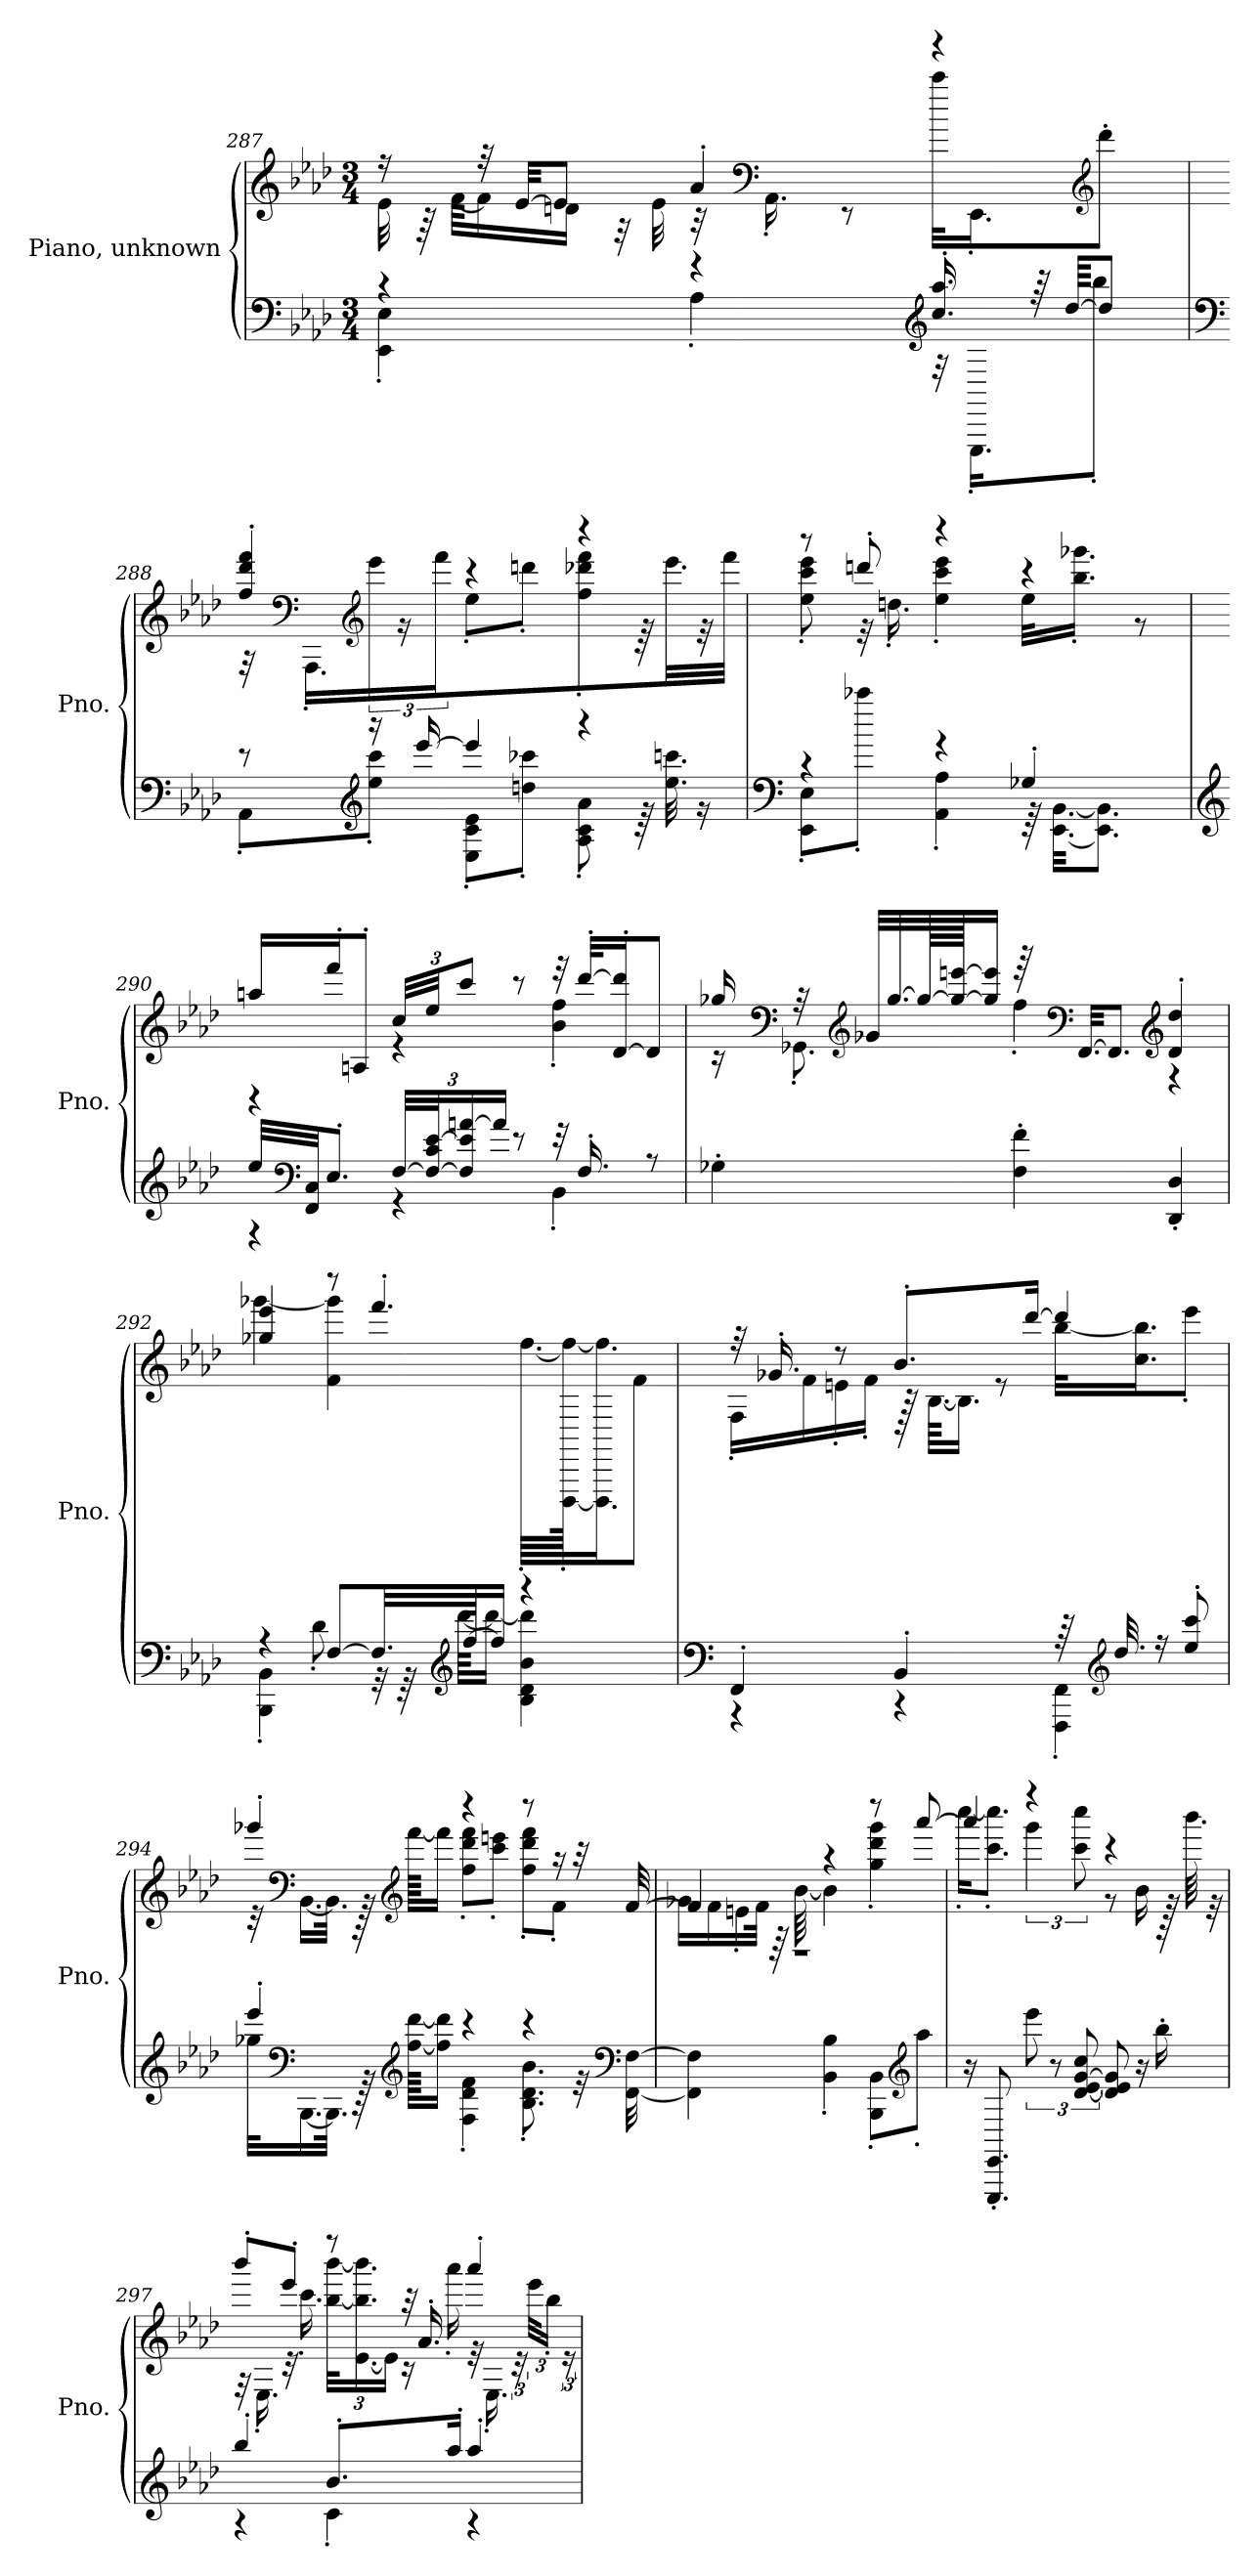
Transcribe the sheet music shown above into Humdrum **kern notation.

**kern	**kern
*part1	*part1
*staff2	*staff1
*I"Piano, unknown	*
*I'Pno.	*
!!LO:LB:g=z
*clefF4	*clefG2
*k[b-e-a-d-]	*k[b-e-a-d-]
*M3/4	*M3/4
=287	=287
*^	*^
4r	4EE-\' 4E-\'	16r	32e-\
.	.	.	64r
.	.	.	[64f\KKLL
.	.	32r	16f\]
.	.	[32e-/KKL	.
.	.	8e-/J]	16dn\JJ
.	.	.	32r
.	.	.	32e-\
4r	4A-'\	4a-'/	32r
*	*	*clefF4	*
.	.	.	16.AA-'\
.	.	.	8r
*clefG2	*	*	*
16.cc/' 16.aa-/'	32r	4r	32ccc\KLL
.	16.EEE-'\KL	.	16.EE-'\J
64r	.	.	.
[64dd-/KKKL	.	.	.
*	*	*clefG2	*
8dd-/J]	8bb-'\J	.	8ddd-'\J
=288	=288	=288	=288
*clefF4	*	*	*
8r	8AA-'\L	4ff/' 4ddd-/' 4fff/'	32r
*	*	*clefF4	*
.	.	.	16.AAA-'\LL
*clefG2	*	*clefG2	*
16r	8ee-\' 8ccc\'J	.	24eee-\JJ
.	.	.	24r
[16eee-/	.	.	.
.	.	.	24fff\
4eee-/]	8E-\' 8c\' 8e-\'L	4r	8ee-'\L
.	8ddn\' 8ccc-X\'J	.	8dddn'\J
4r	8A-\' 8c\' 8a-\'	4r	8ff\' 8ddd-X\' 8fff\'
.	64r	.	64r
.	32.ee-\ 32.cccn\	.	32.eee-\
.	16r	.	32r
.	.	.	32fff\
!!LO:LB:g=z	!!
=289	=289	=289	=289
*clefF4	*	*	*
4r	8EE-\' 8E-\'L	8r	8ee-\' 8ccc\' 8eee-\'
.	8ccc-X'\J	8dddn'/	32r
.	.	.	16.ddn'\
4r	4AA-\' 4A-\'	4r	4ee-\' 4ccc\' 4eee-\'
4G-X'/	64r	4r	32ee-\KLL
.	[32.EE-\ [32.BB-\KKL	.	.
.	.	.	16.bb-\' 16.ggg-X\'JJ
.	8.EE-\] 8.BB-\]J	.	.
.	.	.	8r
=290	=290	=290	=290
*clefG2	*	*	*
32ee-/LLL	4r	16aan/LL	4r
*clefF4	*	*	*
32FF/ 32C/JJ	.	.	.
8.E-'/J	.	16fff'/J	.
.	.	8An'/J	.
*Xbrackettup	*	*Xbrackettup	*
[48F/LLL	4r	48cc/LLL	4r
48F/_ 48c/ [48e-/J	.	48ee-/JJ	.
24F/] 24e-/] [24an/	.	12ccc/J	.
24a/JJ]	.	.	.
8r	.	8r	.
32r	4BB-'\	32r	4b-\' 4ff\'
16.F'/	.	[32ddd-'/KLL	.
.	.	[16d-/' 16ddd-/]'J	.
8r	.	8d-/J]	.
*v	*v	*	*
!!LO:LB:g=z	!!
=291	=291	=291
4G-X'\	16gg-X/	16r
*	*clefF4	*
.	32r	8.GG-X'\
*	*clefG2	*
.	32g-X/LLL	.
.	[32.gg-/	.
.	128gg-/LL_	.
.	128gg-/_ [128eeen/JJJ	.
.	16gg-/] 16eee/]JJ	.
4F\' 4f\'	64r	4ff'\
*	*clefF4	*
.	[32.FF/KKL	.
.	8.FF/J]	.
*	*clefG2	*
4DD-/' 4D-/'	4d-/' 4dd-/'	4r
=292	=292	=292
*^	*	*
4r	4BBB-\' 4BB-\'	4gg-X/ 4eee-/	[4ggg-X\
[8F/L	8d-'\	8r	4f\ 4ggg-\]
32.F/LL]	32r	4.fff'/	.
.	64r	.	.
*clefG2	*	*	*
[64ff/JK	[64ddd-\KKLL	.	.
16ff/JJ]	16ddd-\JJ_	.	.
4r	4B-\ 4d-\ 4b-\ 4ddd-\]	.	[64.ff'\LLLL
.	.	.	[128DDD-\' 128ff\_'JJK
.	.	.	16.DDD-\] 16.ff\]J
.	.	.	8f\J
!!LO:PB:g=z	!!
=293	=293	=293	=293
*clefF4	*	*	*
4FF'/	4r	32r	16F'\LL
.	.	16.g-X'/	.
.	.	.	16f\
.	.	8r	16en'\
.	.	.	16f'\JJ
4BB-'/	4r	8.b-'/L	128r
.	.	.	[64.B-\KKLL
.	.	.	16.B-\JJ]
.	.	.	8r
.	.	[16ddd-/Jk	.
64r	4FFF\' 4FF\'	4ddd-/]	[32bb-\KLL
*clefG2	*	*	*
32.dd-/	.	.	.
.	.	.	16.cc\ 16.bb-\]J
16r	.	.	.
8ee-/' 8ccc/'	.	.	8eee-'\J
=294	=294	=294	=294
4eee-'/	32gg-X\KLL	4ggg-X'/	32r
*clefF4	*	*clefF4	*
.	[16.BBB-\	.	[16.BB-\LL
.	32.BBB-\JJk]	.	32.BB-\JJk]
.	128r	.	128r
*clefG2	*	*clefG2	*
.	[128ff\ [128ddd-\KKKLL	.	[128fff\KKKLL
.	16ff\] 16ddd-\]JJ	.	16fff\JJ]
4r	4F\' 4d-\' 4f\'	4r	8ff\' 8ddd-\' 8fff\'L
.	.	.	8ccc\' 8eeen\'J
4r	8.B-\' 8.d-\' 8.b-\'	8r	8ff\' 8ddd-\' 8fff\'L
.	.	16r	8f'\J
.	32r	32r	.
*clefF4	*	*	*
.	[32FF\ [32F\	[32f/	.
!!LO:LB:g=z	!!
=295	=295	=295	=295
2.r	4FF\] 4F\]	4f/]	16g-X\LL
.	.	.	16f\
.	.	.	16en'\
.	.	.	32f\JJk
.	.	.	64r
.	.	.	[64b-\
.	4BB-\' 4B-\'	4r	4b-\]
.	8BBB-\' 8BB-\'L	8r	4gg\' 4ddd-\' 4ggg\'
*clefG2	*	*	*
.	8aa-'\J	[8aaa-/	.
*v	*v	*	*
=296	=296	=296
16r	4aaa-/]	[16cccc'\KL
8.EEE-/' 8.EE-/'	.	8.ccc\' 8.cccc\]'J
*brackettup	*	*brackettup
12eee-\	4r	6ggg\
12r	.	.
[12d-/ [12e-/ [12g/ 12cc/	.	12ccc\ 12cccc\
8d-/] 8e-/] 8g/]	4r	8r
16r	.	16b-\
16bb-'\	.	128r
.	.	64.bbb-\
.	.	32r
!!LO:LB:g=z	!!
=297	=297	=297
*^	*	*
4bb-'/	4r	8bbb-'/L	32r
.	.	.	16.E-'\
.	.	8eee-'/J	32r
.	.	.	16.ccc'\
*	*	*	*Xbrackettup
8.b-'/L	4c'\	8r	[48bb-\ [48bbb-\KLL
.	.	.	[24.e-\ 24.bb-\] 24.bbb-\]
.	.	.	24e-\JJ]
.	.	32r	16r
.	.	16.a-'/	.
16aa-'/Jk	.	.	16aaa-'\
4aa-'/	4r	4aaa-'/	32r
.	.	.	16.E-'\
*	*	*	*brackettup
.	.	.	48r
.	.	.	48eee-\KLL
.	.	.	24bb-'\JJ
.	.	.	24r
*v	*v	*	*
*	*v	*v
=	=
*-	*-
